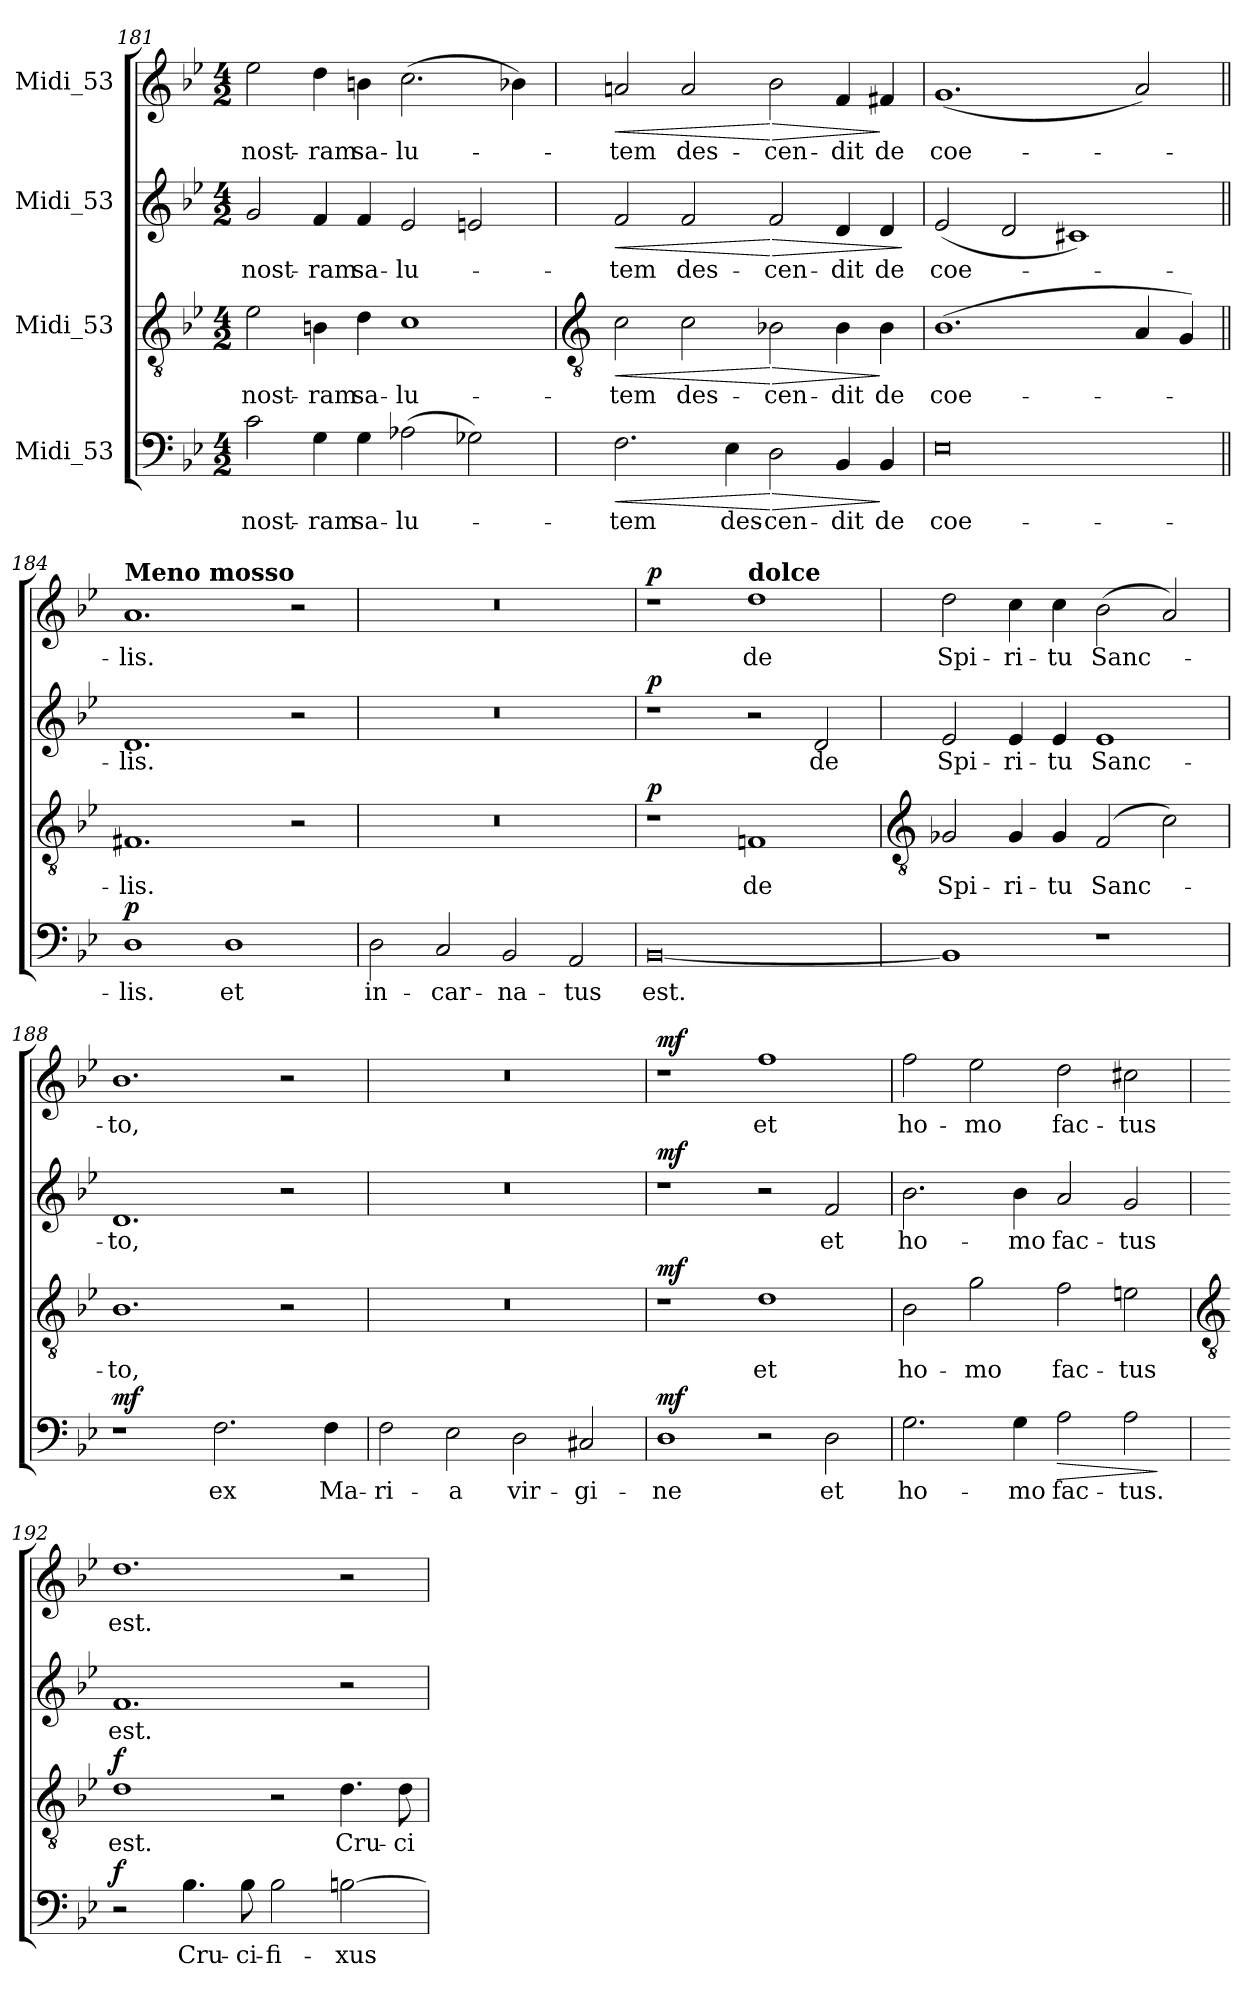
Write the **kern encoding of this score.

**kern	**text	**dynam	**kern	**text	**dynam	**kern	**text	**dynam	**kern	**text	**dynam
*part4	*part4	*part4	*part3	*part3	*part3	*part2	*part2	*part2	*part1	*part1	*part1
*staff4	*staff4	*staff4	*staff3	*staff3	*staff3	*staff2	*staff2	*staff2	*staff1	*staff1	*staff1
*I"Midi_53	*	*	*I"Midi_53	*	*	*I"Midi_53	*	*	*I"Midi_53	*	*
*clefF4	*	*	*clefGv2	*	*	*clefG2	*	*	*clefG2	*	*
*k[b-e-]	*	*	*k[b-e-]	*	*	*k[b-e-]	*	*	*k[b-e-]	*	*
*B-:	*	*	*B-:	*	*	*B-:	*	*	*B-:	*	*
*M4/2	*	*	*M4/2	*	*	*M4/2	*	*	*M4/2	*	*
=181	=181	=181	=181	=181	=181	=181	=181	=181	=181	=181	=181
!	!LO:LY:b	!	!	!LO:LY:b	!	!	!LO:LY:b	!	!	!LO:LY:b	!
2c\	nost-	.	2e-\	nost-	.	2g/	nost-	.	2ee-\	nost-	.
!	!LO:LY:b	!	!	!LO:LY:b	!	!	!LO:LY:b	!	!	!LO:LY:b	!
4G\	-ram	.	4Bn\	-ram	.	4f/	-ram	.	4dd\	-ram	.
!	!LO:LY:b	!	!	!LO:LY:b	!	!	!LO:LY:b	!	!	!LO:LY:b	!
4G\	sa-	.	4d\	sa-	.	4f/	sa-	.	4bn\	sa-	.
!	!LO:LY:b	!	!	!LO:LY:b	!	!	!LO:LY:b	!	!	!LO:LY:b	!
(>2A-X\	-lu-	.	1c	-lu-	.	2e-/	-lu-	.	(>2.cc\	-lu-	.
2G-X\)	.	.	.	.	.	2en/	.	.	.	.	.
.	.	.	.	.	.	.	.	.	4b-X\)	.	.
!!LO:LB:g=z
=182	=182	=182	=182	=182	=182	=182	=182	=182	=182	=182	=182
*	*	*	*clefGv2	*	*	*	*	*	*	*	*
!	!LO:LY:b	!LO:HP:b	!	!LO:LY:b	!LO:HP:b	!	!LO:LY:b	!LO:HP:b	!	!LO:LY:b	!LO:HP:b
2.F\	-tem	<	2c\	-tem	<	2f/	-tem	<	2an/	-tem	<
!	!	!	!	!LO:LY:b	!	!	!LO:LY:b	!	!	!LO:LY:b	!
.	.	.	2c\	des-	.	2f/	des-	.	2a/	des-	.
!	!LO:LY:b	!	!	!	!	!	!	!	!	!	!
4E-\	des-	.	.	.	.	.	.	.	.	.	.
!	!LO:LY:b	!LO:HP:n=1:b	!	!LO:LY:b	!LO:HP:n=1:b	!	!LO:LY:b	!LO:HP:n=1:b	!	!LO:LY:b	!LO:HP:n=1:b
2D\	-cen-	[ >	2B-X\	-cen-	[ >	2f/	-cen-	[ >	2b-\	-cen-	[ >
!	!LO:LY:b	!	!	!LO:LY:b	!	!	!LO:LY:b	!	!	!LO:LY:b	!
4BB-/	-dit	.	4B-\	-dit	.	4d/	-dit	.	4f/	-dit	.
!	!LO:LY:b	!	!	!LO:LY:b	!	!	!LO:LY:b	!	!	!LO:LY:b	!
4BB-/	de	]	4B-\	de	]	4d/	de	.	4f#X/	de	]
.	.	.	.	.	.	.	.	]	.	.	.
=183	=183	=183	=183	=183	=183	=183	=183	=183	=183	=183	=183
!	!LO:LY:b	!	!	!LO:LY:b	!	!	!LO:LY:b	!	!	!LO:LY:b	!
0E-	coe-	.	(<1.B-	coe-	.	(<2e-/	coe-	.	(<1.g	coe-	.
.	.	.	.	.	.	2d/	.	.	.	.	.
.	.	.	.	.	.	1c#X)	.	.	.	.	.
.	.	.	4A/	.	.	.	.	.	2a/)	.	.
.	.	.	4G/)	.	.	.	.	.	.	.	.
=184||	=184||	=184||	=184||	=184||	=184||	=184||	=184||	=184||	=184||	=184||	=184||
!	!	!	!	!	!	!	!	!	!LO:TX:a:B:t=Meno mosso	!	!
!	!LO:LY:b	!LO:DY:a	!	!LO:LY:b	!	!	!LO:LY:b	!	!	!LO:LY:b	!
1D	-lis.	p	1.F#X	-lis.	.	1.d	-lis.	.	1.a	-lis.	.
!	!LO:LY:b	!	!	!	!	!	!	!	!	!	!
1D	et	.	.	.	.	.	.	.	.	.	.
.	.	.	2r	.	.	2r	.	.	2r	.	.
=185	=185	=185	=185	=185	=185	=185	=185	=185	=185	=185	=185
!	!LO:LY:b	!	!	!	!	!	!	!	!	!	!
2D\	in-	.	0r	.	.	0r	.	.	0r	.	.
!	!LO:LY:b	!	!	!	!	!	!	!	!	!	!
2C/	-car-	.	.	.	.	.	.	.	.	.	.
!	!LO:LY:b	!	!	!	!	!	!	!	!	!	!
2BB-/	-na-	.	.	.	.	.	.	.	.	.	.
!	!LO:LY:b	!	!	!	!	!	!	!	!	!	!
2AA/	-tus	.	.	.	.	.	.	.	.	.	.
=186	=186	=186	=186	=186	=186	=186	=186	=186	=186	=186	=186
!	!LO:LY:b	!	!	!	!LO:DY:a	!	!	!LO:DY:a	!	!	!LO:DY:a
[0BB-	est.	.	1r	.	p	1r	.	p	1r	.	p
!	!	!	!	!	!	!	!	!	!LO:TX:a:B:t=dolce	!	!
!	!	!	!	!LO:LY:b	!	!	!	!	!	!LO:LY:b	!
.	.	.	1Fn	de	.	2r	.	.	1dd	de	.
!	!	!	!	!	!	!	!LO:LY:b	!	!	!	!
.	.	.	.	.	.	2d/	de	.	.	.	.
!!LO:LB:g=z
=187	=187	=187	=187	=187	=187	=187	=187	=187	=187	=187	=187
*	*	*	*clefGv2	*	*	*	*	*	*	*	*
!	!	!	!	!LO:LY:b	!	!	!LO:LY:b	!	!	!LO:LY:b	!
1BB-]	.	.	2G-X/	Spi-	.	2e-/	Spi-	.	2dd\	Spi-	.
!	!	!	!	!LO:LY:b	!	!	!LO:LY:b	!	!	!LO:LY:b	!
.	.	.	4G-/	-ri-	.	4e-/	-ri-	.	4cc\	-ri-	.
!	!	!	!	!LO:LY:b	!	!	!LO:LY:b	!	!	!LO:LY:b	!
.	.	.	4G-/	-tu	.	4e-/	-tu	.	4cc\	-tu	.
!	!	!	!	!LO:LY:b	!	!	!LO:LY:b	!	!	!LO:LY:b	!
1r	.	.	(<2F/	Sanc-	.	1e-	Sanc-	.	(<2b-\	Sanc-	.
.	.	.	2c\)	.	.	.	.	.	2a/)	.	.
=188	=188	=188	=188	=188	=188	=188	=188	=188	=188	=188	=188
!	!	!LO:DY:a	!	!LO:LY:b	!	!	!LO:LY:b	!	!	!LO:LY:b	!
1r	.	mf	1.B-	-to,	.	1.d	-to,	.	1.b-	-to,	.
!	!LO:LY:b	!	!	!	!	!	!	!	!	!	!
2.F\	ex	.	.	.	.	.	.	.	.	.	.
.	.	.	2r	.	.	2r	.	.	2r	.	.
!	!LO:LY:b	!	!	!	!	!	!	!	!	!	!
4F\	Ma-	.	.	.	.	.	.	.	.	.	.
=189	=189	=189	=189	=189	=189	=189	=189	=189	=189	=189	=189
!	!LO:LY:b	!	!	!	!	!	!	!	!	!	!
2F\	-ri-	.	0r	.	.	0r	.	.	0r	.	.
!	!LO:LY:b	!	!	!	!	!	!	!	!	!	!
2E-\	-a	.	.	.	.	.	.	.	.	.	.
!	!LO:LY:b	!	!	!	!	!	!	!	!	!	!
2D\	vir-	.	.	.	.	.	.	.	.	.	.
!	!LO:LY:b	!	!	!	!	!	!	!	!	!	!
2C#X/	-gi-	.	.	.	.	.	.	.	.	.	.
=190	=190	=190	=190	=190	=190	=190	=190	=190	=190	=190	=190
!	!LO:LY:b	!LO:DY:a	!	!	!LO:DY:a	!	!	!LO:DY:a	!	!	!LO:DY:a
1D	-ne	mf	1r	.	mf	1r	.	mf	1r	.	mf
!	!	!	!	!LO:LY:b	!	!	!	!	!	!LO:LY:b	!
2r	.	.	1d	et	.	2r	.	.	1ff	et	.
!	!LO:LY:b	!	!	!	!	!	!LO:LY:b	!	!	!	!
2D\	et	.	.	.	.	2f/	et	.	.	.	.
=191	=191	=191	=191	=191	=191	=191	=191	=191	=191	=191	=191
!	!LO:LY:b	!	!	!LO:LY:b	!	!	!LO:LY:b	!	!	!LO:LY:b	!
2.G\	ho-	.	2B-\	ho-	.	2.b-\	ho-	.	2ff\	ho-	.
!	!	!	!	!LO:LY:b	!	!	!	!	!	!LO:LY:b	!
.	.	.	2g\	-mo	.	.	.	.	2ee-\	-mo	.
!	!LO:LY:b	!	!	!	!	!	!LO:LY:b	!	!	!	!
4G\	-mo	.	.	.	.	4b-\	-mo	.	.	.	.
!	!LO:LY:b	!LO:HP:b	!	!LO:LY:b	!	!	!LO:LY:b	!	!	!LO:LY:b	!
2A\	fac-	>	2f\	fac-	.	2a/	fac-	.	2dd\	fac-	.
!	!LO:LY:b	!	!	!LO:LY:b	!	!	!LO:LY:b	!	!	!LO:LY:b	!
2A\	-tus.	.	2en\	-tus	.	2g/	-tus	.	2cc#X\	-tus	.
.	.	]	.	.	.	.	.	.	.	.	.
!!LO:LB:g=z
=192	=192	=192	=192	=192	=192	=192	=192	=192	=192	=192	=192
*	*	*	*clefGv2	*	*	*	*	*	*	*	*
!	!	!LO:DY:a	!	!LO:LY:b	!LO:DY:a	!	!LO:LY:b	!	!	!LO:LY:b	!
2r	.	f	1d	est.	f	1.f	est.	.	1.dd	est.	.
!	!LO:LY:b	!	!	!	!	!	!	!	!	!	!
4.B-\	Cru-	.	.	.	.	.	.	.	.	.	.
!	!LO:LY:b	!	!	!	!	!	!	!	!	!	!
8B-\	-ci-	.	.	.	.	.	.	.	.	.	.
!	!LO:LY:b	!	!	!	!	!	!	!	!	!	!
2B-\	-fi-	.	2r	.	.	.	.	.	.	.	.
!	!LO:LY:b	!	!	!LO:LY:b	!	!	!	!	!	!	!
[2Bn\	-xus	.	4.d\	Cru-	.	2r	.	.	2r	.	.
!	!	!	!	!LO:LY:b	!	!	!	!	!	!	!
.	.	.	8d\	-ci-	.	.	.	.	.	.	.
=	=	=	=	=	=	=	=	=	=	=	=
*-	*-	*-	*-	*-	*-	*-	*-	*-	*-	*-	*-
